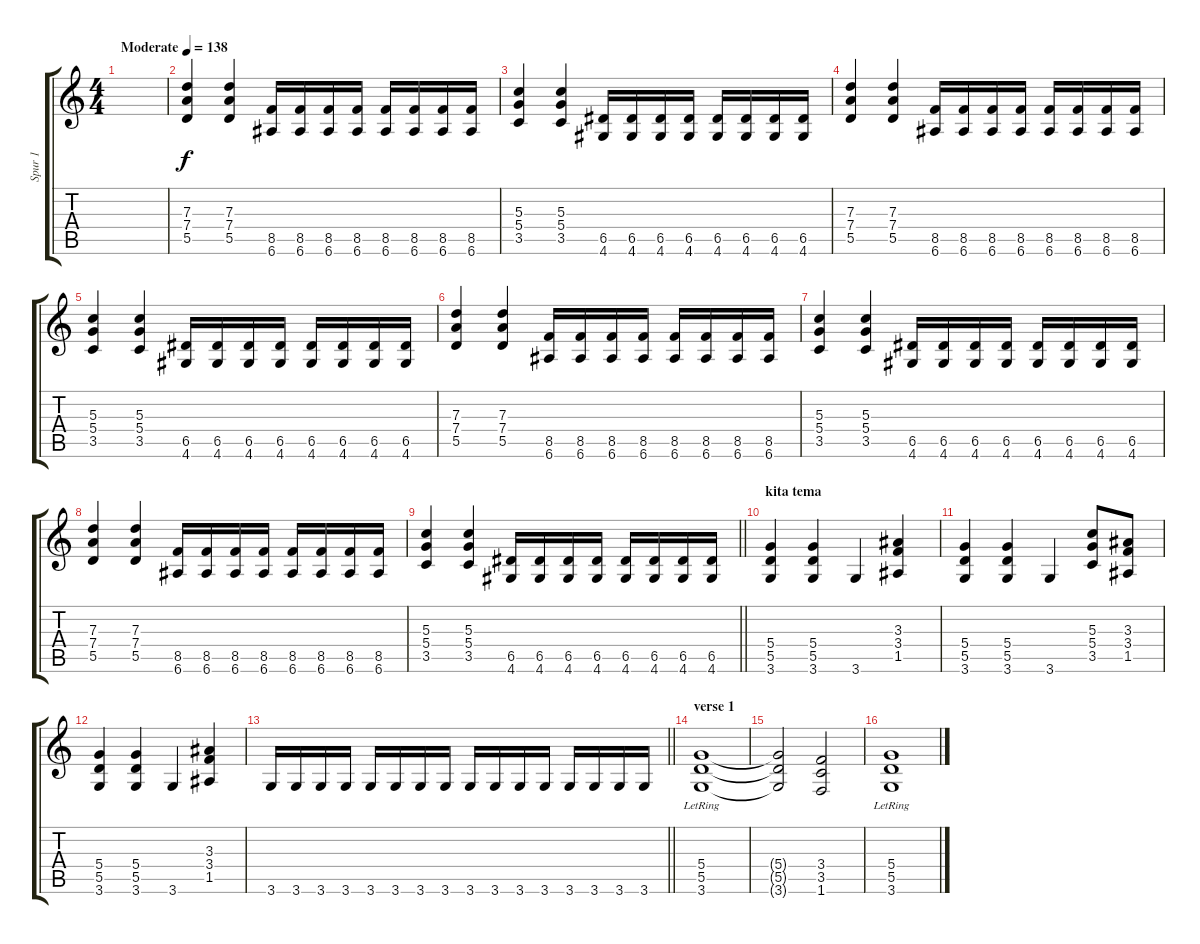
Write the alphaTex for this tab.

\track ("Spur 1" "Spur 1") {mute instrument distortionguitar}
\staff {score tabs}
\tuning (E4 B3 G3 D3 A2 E2) {hide}
\ts (4 4)
\tempo (138 "Moderate")
\clef g2
\ks c
|
(7.3 7.4 5.5).4 (7.3 7.4 5.5).4 (8.5 6.6).16 (8.5 6.6).16 (8.5 6.6).16 (8.5 6.6).16 (8.5 6.6).16 (8.5 6.6).16 (8.5 6.6).16 (8.5 6.6).16 |
(5.3 5.4 3.5).4 (5.3 5.4 3.5).4 (6.5 4.6).16 (6.5 4.6).16 (6.5 4.6).16 (6.5 4.6).16 (6.5 4.6).16 (6.5 4.6).16 (6.5 4.6).16 (6.5 4.6).16 |
(7.3 7.4 5.5).4 (7.3 7.4 5.5).4 (8.5 6.6).16 (8.5 6.6).16 (8.5 6.6).16 (8.5 6.6).16 (8.5 6.6).16 (8.5 6.6).16 (8.5 6.6).16 (8.5 6.6).16 |
(5.3 5.4 3.5).4 (5.3 5.4 3.5).4 (6.5 4.6).16 (6.5 4.6).16 (6.5 4.6).16 (6.5 4.6).16 (6.5 4.6).16 (6.5 4.6).16 (6.5 4.6).16 (6.5 4.6).16 |
(7.3 7.4 5.5).4 (7.3 7.4 5.5).4 (8.5 6.6).16 (8.5 6.6).16 (8.5 6.6).16 (8.5 6.6).16 (8.5 6.6).16 (8.5 6.6).16 (8.5 6.6).16 (8.5 6.6).16 |
(5.3 5.4 3.5).4 (5.3 5.4 3.5).4 (6.5 4.6).16 (6.5 4.6).16 (6.5 4.6).16 (6.5 4.6).16 (6.5 4.6).16 (6.5 4.6).16 (6.5 4.6).16 (6.5 4.6).16 |
(7.3 7.4 5.5).4 (7.3 7.4 5.5).4 (8.5 6.6).16 (8.5 6.6).16 (8.5 6.6).16 (8.5 6.6).16 (8.5 6.6).16 (8.5 6.6).16 (8.5 6.6).16 (8.5 6.6).16 |
\barLineRight lightlight
(5.3 5.4 3.5).4 (5.3 5.4 3.5).4 (6.5 4.6).16 (6.5 4.6).16 (6.5 4.6).16 (6.5 4.6).16 (6.5 4.6).16 (6.5 4.6).16 (6.5 4.6).16 (6.5 4.6).16 |
\section ("" "kita tema")
(5.4 5.5 3.6).4 (5.4 5.5 3.6).4 3.6.4 (3.3 3.4 1.5).4 |
(5.4 5.5 3.6).4 (5.4 5.5 3.6).4 3.6.4 (5.3 5.4 3.5).8 (3.3 3.4 1.5).8 |
(5.4 5.5 3.6).4 (5.4 5.5 3.6).4 3.6.4 (3.3 3.4 1.5).4 |
\barLineRight lightlight
3.6.16 3.6.16 3.6.16 3.6.16 3.6.16 3.6.16 3.6.16 3.6.16 3.6.16 3.6.16 3.6.16 3.6.16 3.6.16 3.6.16 3.6.16 3.6.16 |
\section ("" "verse 1")
(5.4{lr} 5.5{lr} 3.6{lr}).1 |
(5.4{t} 5.5{t} 3.6{t}).2 (3.4 3.5 1.6).2 |
(5.4{lr} 5.5{lr} 3.6{lr}).1
